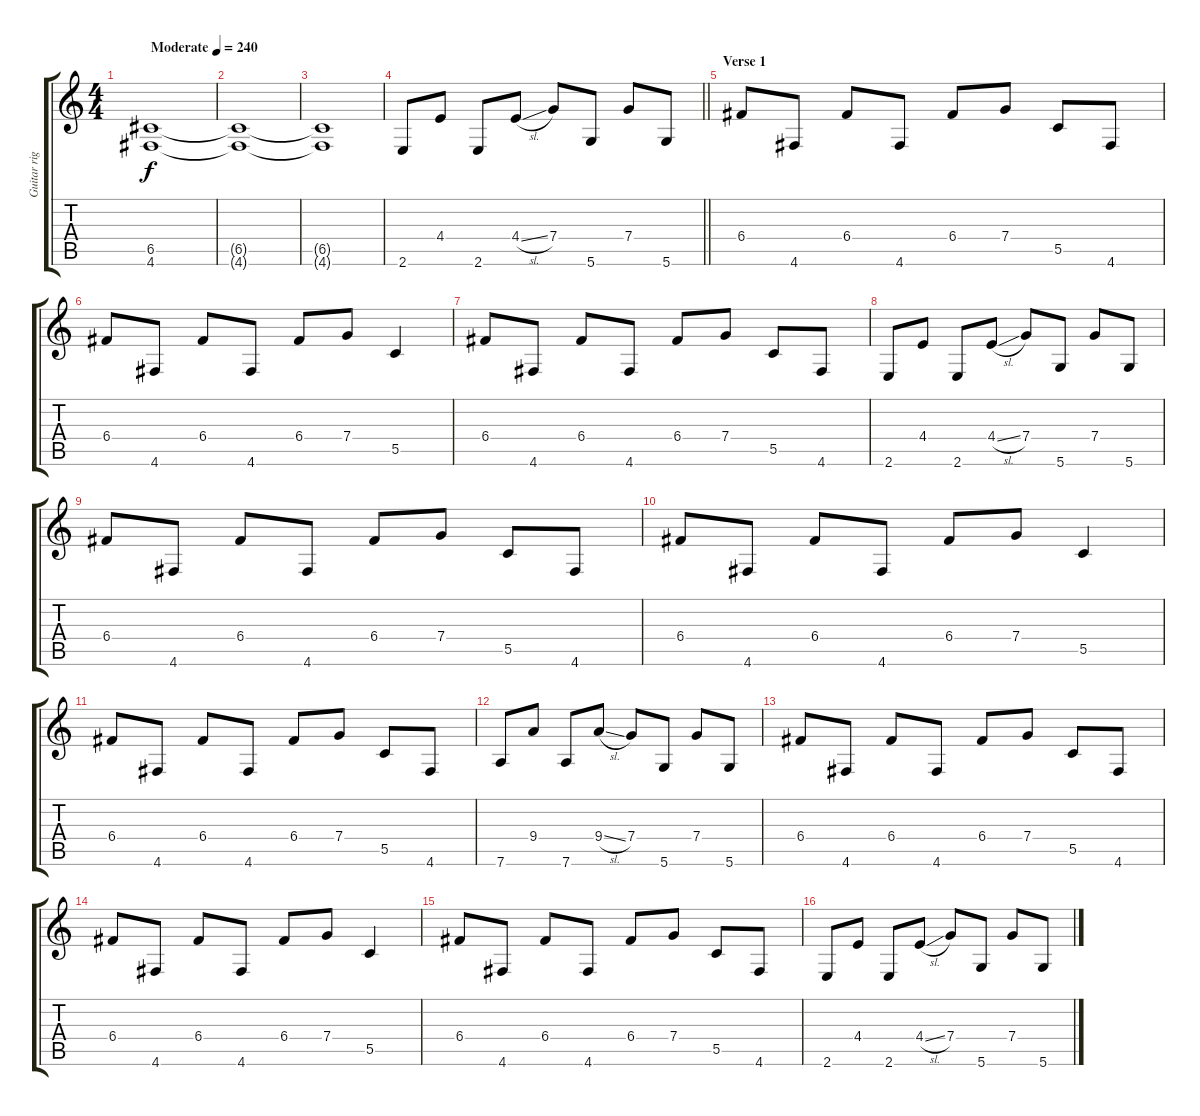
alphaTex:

\track ("Guitar right" "Guitar rig") {instrument distortionguitar}
\staff {score tabs}
\tuning (D4 A3 F3 C3 G2 D2) {hide}
\ts (4 4)
\tempo (240 "Moderate")
\clef g2
\ks c
(6.5 4.6).1{dy f instrument distortionguitar} |
(6.5{t} 4.6{t}).1 |
(6.5{t} 4.6{t}).1 |
\barLineRight lightlight
2.6.8 4.4.8 2.6.8 4.4{sl}.8 7.4.8 5.6.8 7.4.8 5.6.8 |
\section ("" "Verse 1")
6.4.8 4.6.8 6.4.8 4.6.8 6.4.8 7.4.8 5.5.8 4.6.8 |
6.4.8 4.6.8 6.4.8 4.6.8 6.4.8 7.4.8 5.5.4 |
6.4.8 4.6.8 6.4.8 4.6.8 6.4.8 7.4.8 5.5.8 4.6.8 |
2.6.8 4.4.8 2.6.8 4.4{sl}.8 7.4.8 5.6.8 7.4.8 5.6.8 |
6.4.8 4.6.8 6.4.8 4.6.8 6.4.8 7.4.8 5.5.8 4.6.8 |
6.4.8 4.6.8 6.4.8 4.6.8 6.4.8 7.4.8 5.5.4 |
6.4.8 4.6.8 6.4.8 4.6.8 6.4.8 7.4.8 5.5.8 4.6.8 |
7.6.8 9.4.8 7.6.8 9.4{sl}.8 7.4.8 5.6.8 7.4.8 5.6.8 |
6.4.8 4.6.8 6.4.8 4.6.8 6.4.8 7.4.8 5.5.8 4.6.8 |
6.4.8 4.6.8 6.4.8 4.6.8 6.4.8 7.4.8 5.5.4 |
6.4.8 4.6.8 6.4.8 4.6.8 6.4.8 7.4.8 5.5.8 4.6.8 |
2.6.8 4.4.8 2.6.8 4.4{sl}.8 7.4.8 5.6.8 7.4.8 5.6.8
